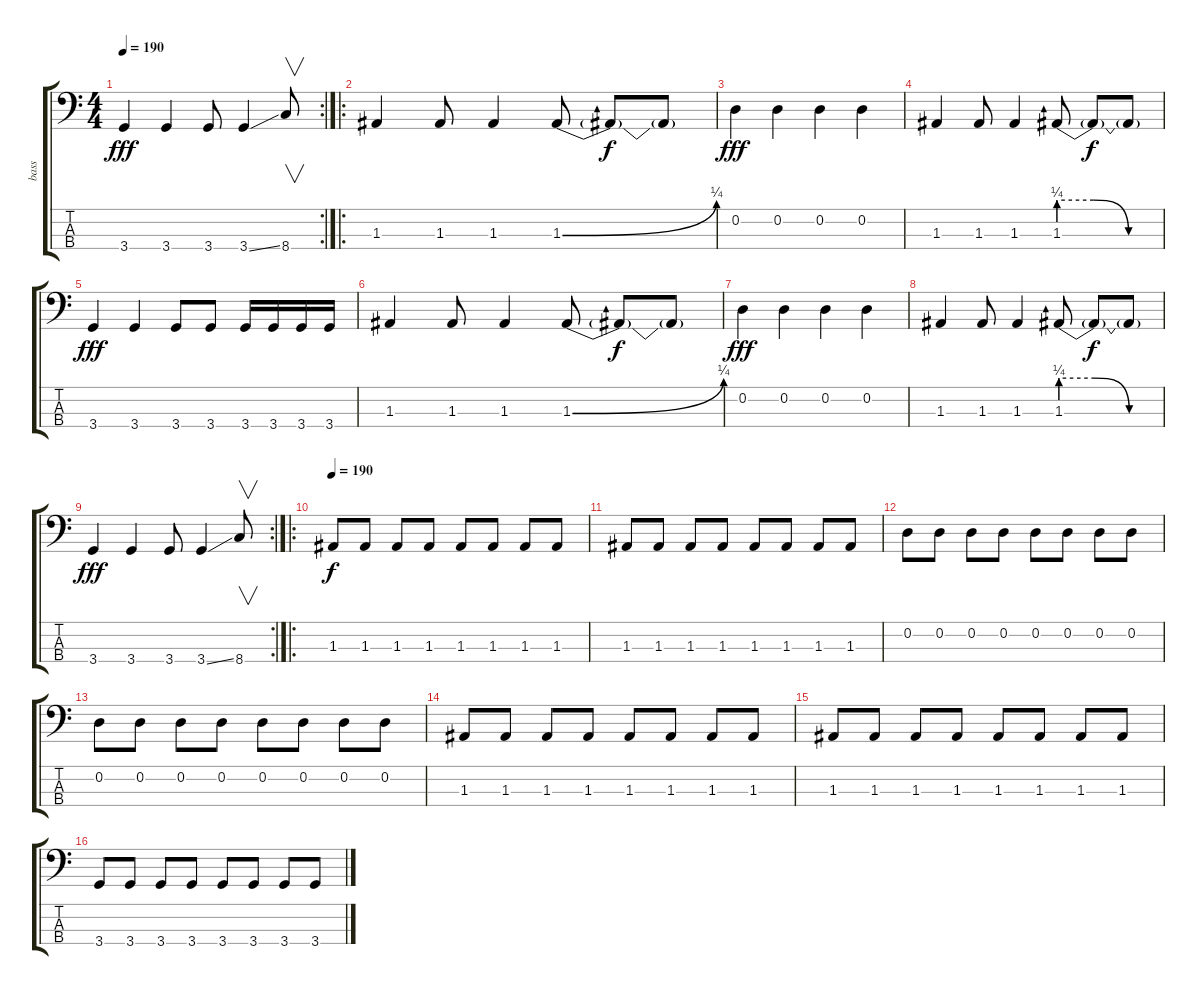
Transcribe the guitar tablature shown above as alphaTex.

\track ("bass" "bass") {instrument electricbassfinger}
\staff {score tabs}
\tuning (G2 D2 A1 E1) {hide}
\rc 2
\ts (4 4)
\tempo 190
\clef f4
\ks c
3.4.4{dy fff} 3.4.4 3.4.8 3.4{ss}.4 8.4.8{v} |
\ro
1.3.4 1.3.8 1.3.4 1.3{be (bend 0 0 60 1)}.8 1.3{t}.8{dy f} 1.3{t}.8 |
0.2.4{dy fff} 0.2.4 0.2.4 0.2.4 |
1.3.4 1.3.8 1.3.4 1.3{be (custom 0 1 20 1 40 0 60 0)}.8 1.3{t}.8{dy f} 1.3{t}.8 |
3.4.4{dy fff} 3.4.4 3.4.8 3.4.8 3.4.16 3.4.16 3.4.16 3.4.16 |
1.3.4 1.3.8 1.3.4 1.3{be (bend 0 0 60 1)}.8 1.3{t}.8{dy f} 1.3{t}.8 |
0.2.4{dy fff} 0.2.4 0.2.4 0.2.4 |
1.3.4 1.3.8 1.3.4 1.3{be (custom 0 1 20 1 40 0 60 0)}.8 1.3{t}.8{dy f} 1.3{t}.8 |
\rc 2
3.4.4{dy fff} 3.4.4 3.4.8 3.4{ss}.4 8.4.8{v} |
\ro
\tempo 190
1.3.8{dy f} 1.3.8 1.3.8 1.3.8 1.3.8 1.3.8 1.3.8 1.3.8 |
1.3.8 1.3.8 1.3.8 1.3.8 1.3.8 1.3.8 1.3.8 1.3.8 |
0.2.8 0.2.8 0.2.8 0.2.8 0.2.8 0.2.8 0.2.8 0.2.8 |
0.2.8 0.2.8 0.2.8 0.2.8 0.2.8 0.2.8 0.2.8 0.2.8 |
1.3.8 1.3.8 1.3.8 1.3.8 1.3.8 1.3.8 1.3.8 1.3.8 |
1.3.8 1.3.8 1.3.8 1.3.8 1.3.8 1.3.8 1.3.8 1.3.8 |
3.4.8 3.4.8 3.4.8 3.4.8 3.4.8 3.4.8 3.4.8 3.4.8
